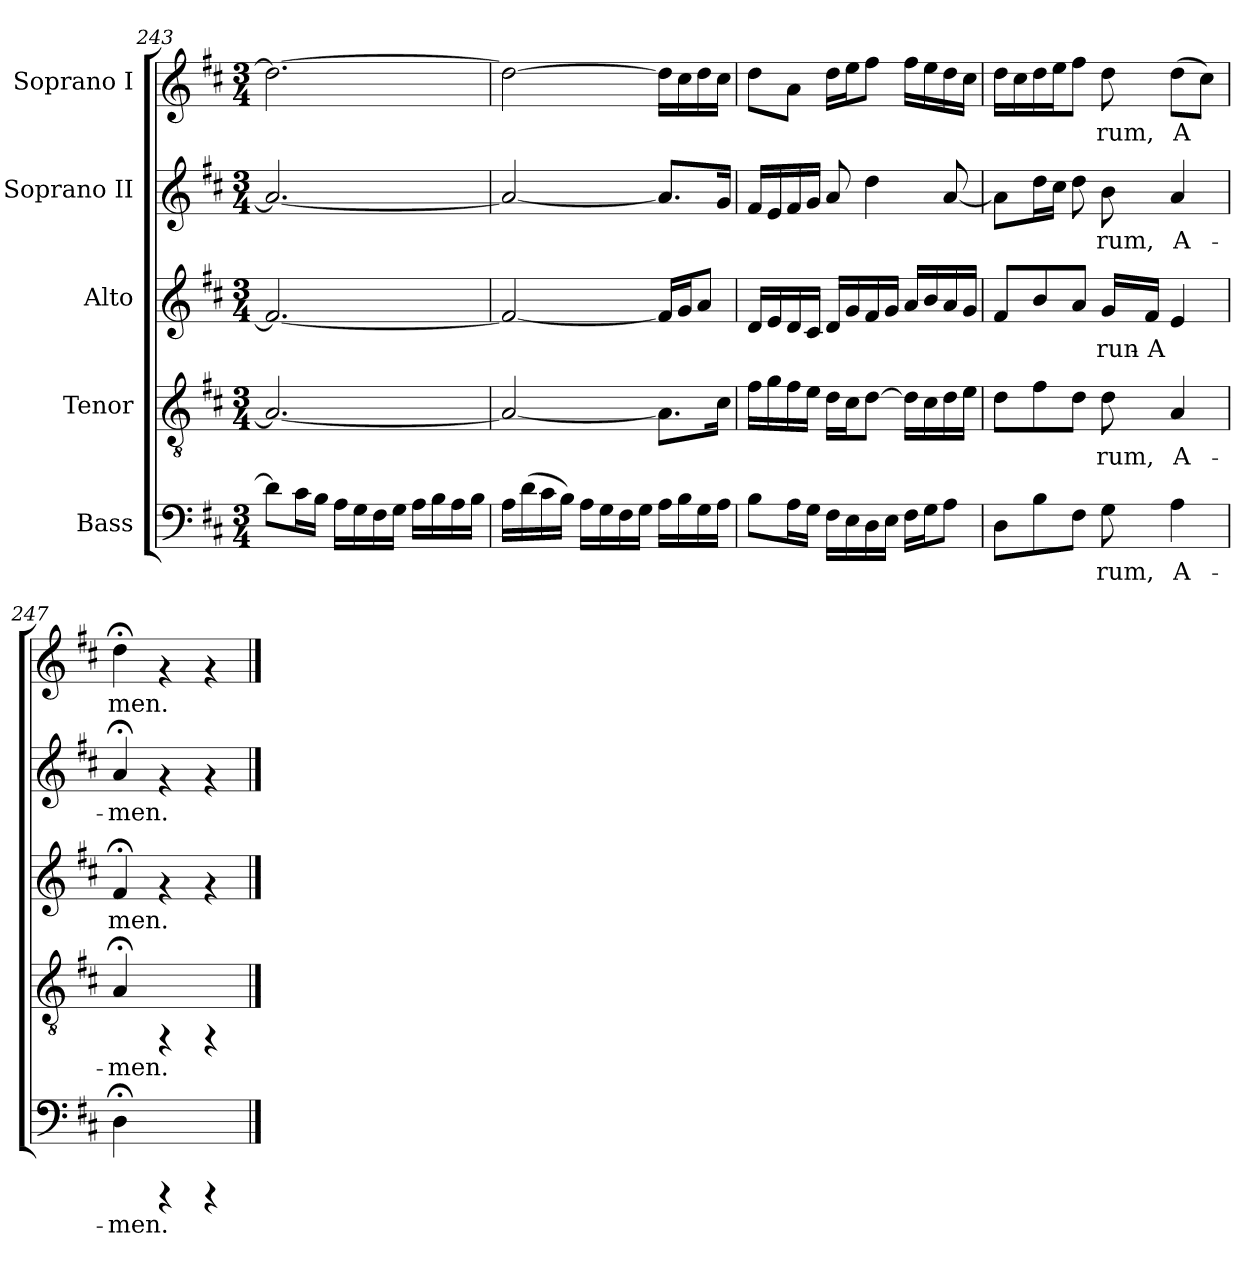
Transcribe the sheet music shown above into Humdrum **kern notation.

**kern	**text	**kern	**text	**kern	**text	**kern	**text	**kern	**text
*part5	*part5	*part4	*part4	*part3	*part3	*part2	*part2	*part1	*part1
*staff5	*staff5	*staff4	*staff4	*staff3	*staff3	*staff2	*staff2	*staff1	*staff1
*I"Bass	*	*I"Tenor	*	*I"Alto	*	*I"Soprano II	*	*I"Soprano I	*
*clefF4	*	*clefGv2	*	*clefG2	*	*clefG2	*	*clefG2	*
*k[f#c#]	*	*k[f#c#]	*	*k[f#c#]	*	*k[f#c#]	*	*k[f#c#]	*
*D:	*	*D:	*	*D:	*	*D:	*	*D:	*
*M3/4	*	*M3/4	*	*M3/4	*	*M3/4	*	*M3/4	*
=243	=243	=243	=243	=243	=243	=243	=243	=243	=243
!	!LO:LY:b	!	!LO:LY:b	!	!LO:LY:b	!	!LO:LY:b	!	!LO:LY:b
8d\L]	--	2.A/_<	--	2.f#/_<	--	2.a/_<	--	2.dd\_<	--
!	!LO:LY:b	!	!	!	!	!	!	!	!
16c#\	--	.	.	.	.	.	.	.	.
!	!LO:LY:b	!	!	!	!	!	!	!	!
16B\J	--	.	.	.	.	.	.	.	.
!	!LO:LY:b	!	!	!	!	!	!	!	!
16A\L	--	.	.	.	.	.	.	.	.
!	!LO:LY:b	!	!	!	!	!	!	!	!
16G\	--	.	.	.	.	.	.	.	.
!	!LO:LY:b	!	!	!	!	!	!	!	!
16F#\	--	.	.	.	.	.	.	.	.
!	!LO:LY:b	!	!	!	!	!	!	!	!
16G\J	--	.	.	.	.	.	.	.	.
!	!LO:LY:b	!	!	!	!	!	!	!	!
16A\L	--	.	.	.	.	.	.	.	.
!	!LO:LY:b	!	!	!	!	!	!	!	!
16B\	--	.	.	.	.	.	.	.	.
!	!LO:LY:b	!	!	!	!	!	!	!	!
16A\	--	.	.	.	.	.	.	.	.
!	!LO:LY:b	!	!	!	!	!	!	!	!
16B\J	--	.	.	.	.	.	.	.	.
!!LO:PB:g=z
=244	=244	=244	=244	=244	=244	=244	=244	=244	=244
!	!LO:LY:b	!	!LO:LY:b	!	!LO:LY:b	!	!LO:LY:b	!	!LO:LY:b
16A\L	--	2A/_>	--	2f#/_<	--	2a/_<	--	2dd\_>	--
!	!LO:LY:b	!	!	!	!	!	!	!	!
(<16d\	--	.	.	.	.	.	.	.	.
!	!LO:LY:b	!	!	!	!	!	!	!	!
16c#\	--	.	.	.	.	.	.	.	.
!	!LO:LY:b	!	!	!	!	!	!	!	!
16B\J)	--	.	.	.	.	.	.	.	.
!	!LO:LY:b	!	!	!	!	!	!	!	!
16A\L	--	.	.	.	.	.	.	.	.
!	!LO:LY:b	!	!	!	!	!	!	!	!
16G\	--	.	.	.	.	.	.	.	.
!	!LO:LY:b	!	!	!	!	!	!	!	!
16F#\	--	.	.	.	.	.	.	.	.
!	!LO:LY:b	!	!	!	!	!	!	!	!
16G\J	--	.	.	.	.	.	.	.	.
!	!LO:LY:b	!	!LO:LY:b	!	!LO:LY:b	!	!LO:LY:b	!	!LO:LY:b
16A\L	--	8.A\L]	--	16f#/L]	--	8.a/L]	--	16dd\L]	--
!	!LO:LY:b	!	!	!	!LO:LY:b	!	!	!	!LO:LY:b
16B\	--	.	.	16g/	--	.	.	16cc#\	--
!	!LO:LY:b	!	!	!	!LO:LY:b	!	!	!	!LO:LY:b
16G\	--	.	.	8a/J	--	.	.	16dd\	--
!	!LO:LY:b	!	!LO:LY:b	!	!	!	!LO:LY:b	!	!LO:LY:b
16A\J	--	16c#\J	--	.	.	16g/J	--	16cc#\J	--
=245	=245	=245	=245	=245	=245	=245	=245	=245	=245
!	!LO:LY:b	!	!LO:LY:b	!	!LO:LY:b	!	!LO:LY:b	!	!LO:LY:b
8B\L	--	16f#\L	--	16d/L	--	16f#/L	--	8dd\L	--
!	!	!	!LO:LY:b	!	!LO:LY:b	!	!LO:LY:b	!	!
.	.	16g\	--	16e/	--	16e/	--	.	.
!	!LO:LY:b	!	!LO:LY:b	!	!LO:LY:b	!	!LO:LY:b	!	!LO:LY:b
16A\	--	16f#\	--	16d/	--	16f#/	--	8a\J	--
!	!LO:LY:b	!	!LO:LY:b	!	!LO:LY:b	!	!LO:LY:b	!	!
16G\J	--	16e\J	--	16c#/J	--	16g/J	--	.	.
!	!LO:LY:b	!	!LO:LY:b	!	!LO:LY:b	!	!LO:LY:b	!	!LO:LY:b
16F#\L	--	16d\L	--	16d/L	--	8a/	--	16dd\L	--
!	!LO:LY:b	!	!LO:LY:b	!	!LO:LY:b	!	!	!	!LO:LY:b
16E\	--	16c#\	--	16g/	--	.	.	16ee\	--
!	!LO:LY:b	!	!LO:LY:b	!	!LO:LY:b	!	!LO:LY:b	!	!LO:LY:b
16D\	--	[>8d\J	--	16f#/	--	4dd\	--	8ff#\J	--
!	!LO:LY:b	!	!	!	!LO:LY:b	!	!	!	!
16E\J	--	.	.	16g/J	--	.	.	.	.
!	!LO:LY:b	!	!LO:LY:b	!	!LO:LY:b	!	!	!	!LO:LY:b
16F#\L	--	16d\L]	--	16a/L	--	.	.	16ff#\L	--
!	!LO:LY:b	!	!LO:LY:b	!	!LO:LY:b	!	!	!	!LO:LY:b
16G\	--	16c#\	--	16b/	--	.	.	16ee\	--
!	!LO:LY:b	!	!LO:LY:b	!	!LO:LY:b	!	!LO:LY:b	!	!LO:LY:b
8A\J	--	16d\	--	16a/	--	[<8a/	--	16dd\	--
!	!	!	!LO:LY:b	!	!LO:LY:b	!	!	!	!LO:LY:b
.	.	16e\J	--	16g/J	--	.	.	16cc#\J	--
=246	=246	=246	=246	=246	=246	=246	=246	=246	=246
!	!LO:LY:b	!	!LO:LY:b	!	!LO:LY:b	!	!LO:LY:b	!	!LO:LY:b
8D\L	--	8d\L	--	8f#/L	--	8a\L]	--	16dd\L	--
!	!	!	!	!	!	!	!	!	!LO:LY:b
.	.	.	.	.	.	.	.	16cc#\	--
!	!LO:LY:b	!	!LO:LY:b	!	!LO:LY:b	!	!LO:LY:b	!	!LO:LY:b
8B\	--	8f#\	--	8b/	--	16dd\	--	16dd\	--
!	!	!	!	!	!	!	!LO:LY:b	!	!LO:LY:b
.	.	.	.	.	.	16cc#\J	--	16ee\	--
!	!LO:LY:b	!	!LO:LY:b	!	!LO:LY:b	!	!LO:LY:b	!	!LO:LY:b
8F#\J	--	8d\J	--	8a/J	--	8dd\	--	8ff#\J	--
!	!LO:LY:b	!	!LO:LY:b	!	!LO:LY:b	!	!LO:LY:b	!	!LO:LY:b
8G\	-rum,	8d\	-rum,	16g/L	-run-	8b\	-rum,	8dd\	-rum,
!	!	!	!	!	!LO:LY:b	!	!	!	!
.	.	.	.	16f#/J	-A-	.	.	.	.
!	!LO:LY:b	!	!LO:LY:b	!	!LO:LY:b	!	!LO:LY:b	!	!LO:LY:b
4A\	A-	4A/	A-	4e/	--	4a/	A-	(>8dd\L	A-
!	!	!	!	!	!	!	!	!	!LO:LY:b
.	.	.	.	.	.	.	.	8cc#\J)	--
=247	=247	=247	=247	=247	=247	=247	=247	=247	=247
!	!LO:LY:b	!	!LO:LY:b	!	!LO:LY:b	!	!LO:LY:b	!	!LO:LY:b
4D;<\	-men.	4A;</	-men.	4f#;</	-men.	4a;</	-men.	4dd;<\	-men.
4rCCC	.	4rFF	.	4rf	.	4rf	.	4rf	.
4rCCC	.	4rFF	.	4rf	.	4rf	.	4rf	.
==	==	==	==	==	==	==	==	==	==
*-	*-	*-	*-	*-	*-	*-	*-	*-	*-
